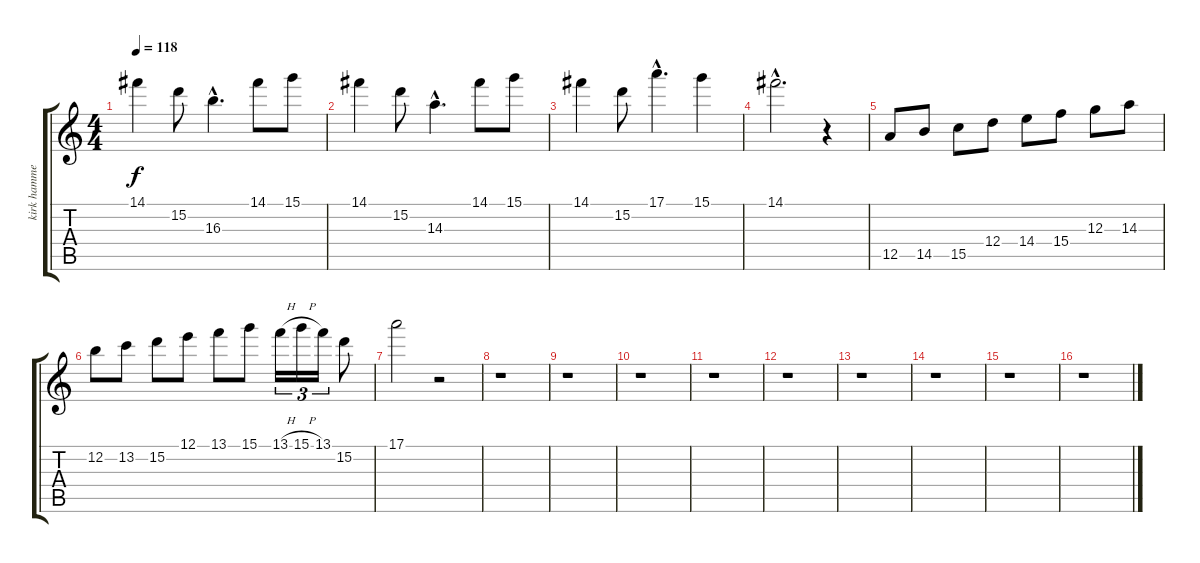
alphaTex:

\track ("kirk hammett" "kirk hamme") {instrument overdrivenguitar}
\staff {score tabs}
\tuning (E4 B3 G3 D3 A2 E2) {hide}
\ts (4 4)
\tempo 118
\clef g2
\ks c
14.1.4{dy f} 15.2.8 16.3{hac}.4{d} 14.1.8 15.1.8 |
14.1.4 15.2.8 14.3{hac}.4{d} 14.1.8 15.1.8 |
14.1.4 15.2.8 17.1{hac}.4{d} 15.1.4 |
14.1{hac}.2{d} r.4 |
12.5.8 14.5.8 15.5.8 12.4.8 14.4.8 15.4.8 12.3.8 14.3.8 |
12.2.8 13.2.8 15.2.8 12.1.8 13.1.8 15.1.8 13.1{h}.16{tu (3 2)} 15.1{h}.16{tu (3 2)} 13.1.16{tu (3 2)} 15.2.8 |
17.1.2 r.2 |
r.1 |
r.1 |
r.1 |
r.1 |
r.1 |
r.1 |
r.1 |
r.1 |
r.1
